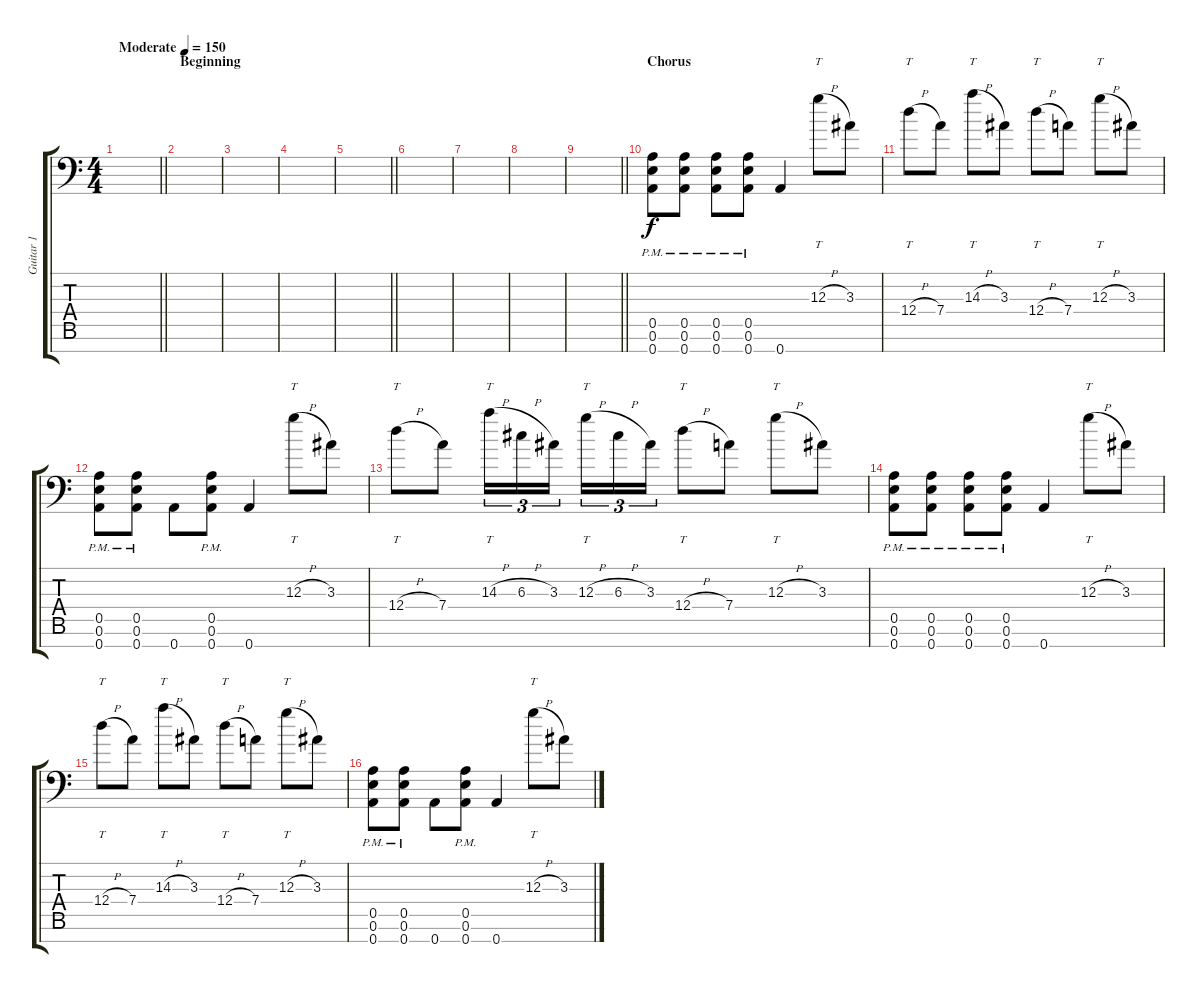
\track ("Guitar 1" "Guitar 1") {instrument distortionguitar}
\staff {score tabs}
\tuning (E4 B3 G3 D3 A2 E2 A1) {hide}
\ts (4 4)
\tempo (150 "Moderate")
\clef f4
\barLineRight lightlight
\ks c
|
\section ("" "Beginning")
|
|
|
\barLineRight lightlight
|
|
|
|
\barLineRight lightlight
|
\section ("" "Chorus")
(0.5{pm} 0.6{pm} 0.7{pm}).8 (0.5{pm} 0.6{pm} 0.7{pm}).8 (0.5{pm} 0.6{pm} 0.7{pm}).8 (0.5{pm} 0.6{pm} 0.7{pm}).8 0.7.4 12.3{h}.8{tt} 3.3.8 |
12.4{h}.8{tt} 7.4.8 14.3{h}.8{tt} 3.3.8 12.4{h}.8{tt} 7.4.8 12.3{h}.8{tt} 3.3.8 |
(0.5{pm} 0.6{pm} 0.7{pm}).8 (0.5{pm} 0.6{pm} 0.7{pm}).8 0.7.8 (0.5{pm} 0.6{pm} 0.7{pm}).8 0.7.4 12.3{h}.8{tt} 3.3.8 |
12.4{h}.8{tt} 7.4.8 14.3{h}.16{tt tu (3 2)} 6.3{h}.16{tu (3 2)} 3.3.16{tu (3 2) beam splitsecondary} 12.3{h}.16{tt tu (3 2)} 6.3{h}.16{tu (3 2)} 3.3.16{tu (3 2)} 12.4{h}.8{tt} 7.4.8 12.3{h}.8{tt} 3.3.8 |
(0.5{pm} 0.6{pm} 0.7{pm}).8 (0.5{pm} 0.6{pm} 0.7{pm}).8 (0.5{pm} 0.6{pm} 0.7{pm}).8 (0.5{pm} 0.6{pm} 0.7{pm}).8 0.7.4 12.3{h}.8{tt} 3.3.8 |
12.4{h}.8{tt} 7.4.8 14.3{h}.8{tt} 3.3.8 12.4{h}.8{tt} 7.4.8 12.3{h}.8{tt} 3.3.8 |
(0.5{pm} 0.6{pm} 0.7{pm}).8 (0.5{pm} 0.6{pm} 0.7{pm}).8 0.7.8 (0.5{pm} 0.6{pm} 0.7{pm}).8 0.7.4 12.3{h}.8{tt} 3.3.8
